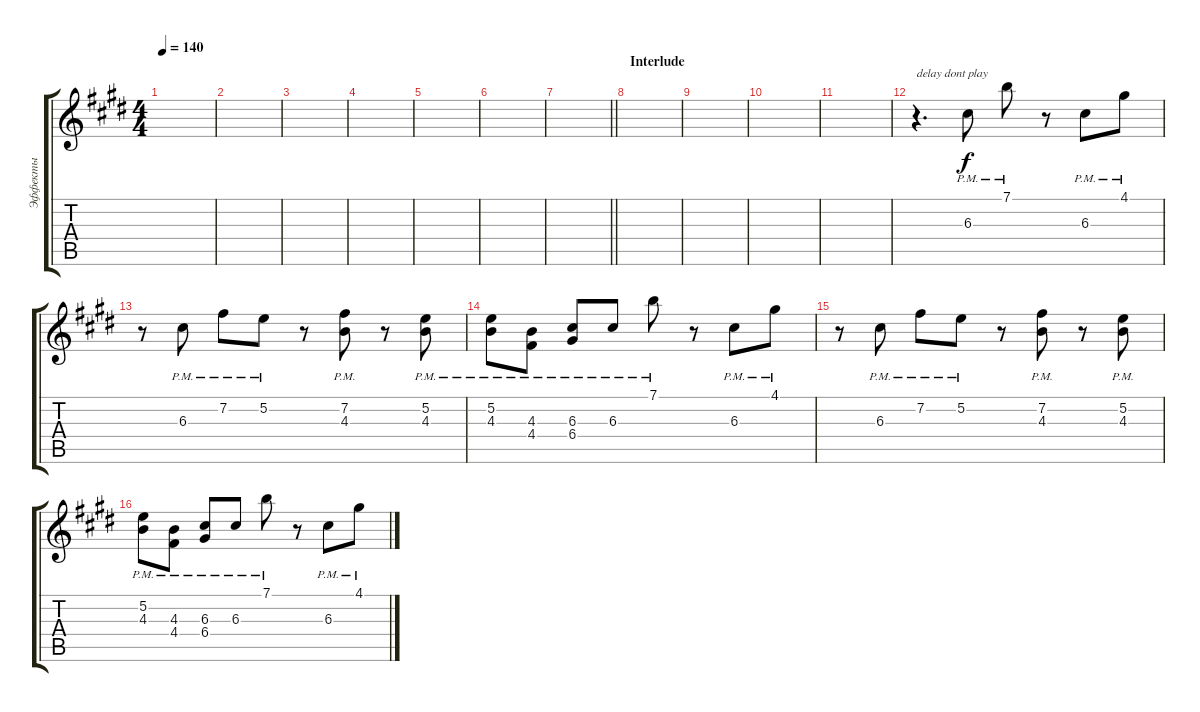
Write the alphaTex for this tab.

\track ("Эффекты" "Эффекты") {instrument distortionguitar}
\staff {score tabs}
\tuning (E4 B3 G3 D3 A2 E2) {hide}
\ts (4 4)
\tempo 140
\clef g2
\ks c#minor
|
|
|
|
|
|
\barLineRight lightlight
|
\section ("" "Interlude")
|
|
|
|
r.4{d txt "delay dont play" volume 5 instrument distortionguitar} 6.3{pm}.8{dy f} 7.1{pm}.8 r.8 6.3{pm}.8 4.1{pm}.8 |
r.8 6.3{pm}.8 7.2{pm}.8 5.2{pm}.8 r.8 (7.2{pm} 4.3{pm}).8 r.8 (5.2{pm} 4.3{pm}).8 |
(5.2{pm} 4.3{pm}).8 (4.3{pm} 4.4{pm}).8 (6.3{pm} 6.4{pm}).8 6.3{pm}.8 7.1{pm}.8 r.8 6.3{pm}.8 4.1{pm}.8 |
r.8 6.3{pm}.8 7.2{pm}.8 5.2{pm}.8 r.8 (7.2{pm} 4.3{pm}).8 r.8 (5.2{pm} 4.3{pm}).8 |
(5.2{pm} 4.3{pm}).8 (4.3{pm} 4.4{pm}).8 (6.3{pm} 6.4{pm}).8 6.3{pm}.8 7.1{pm}.8 r.8 6.3{pm}.8 4.1{pm}.8
